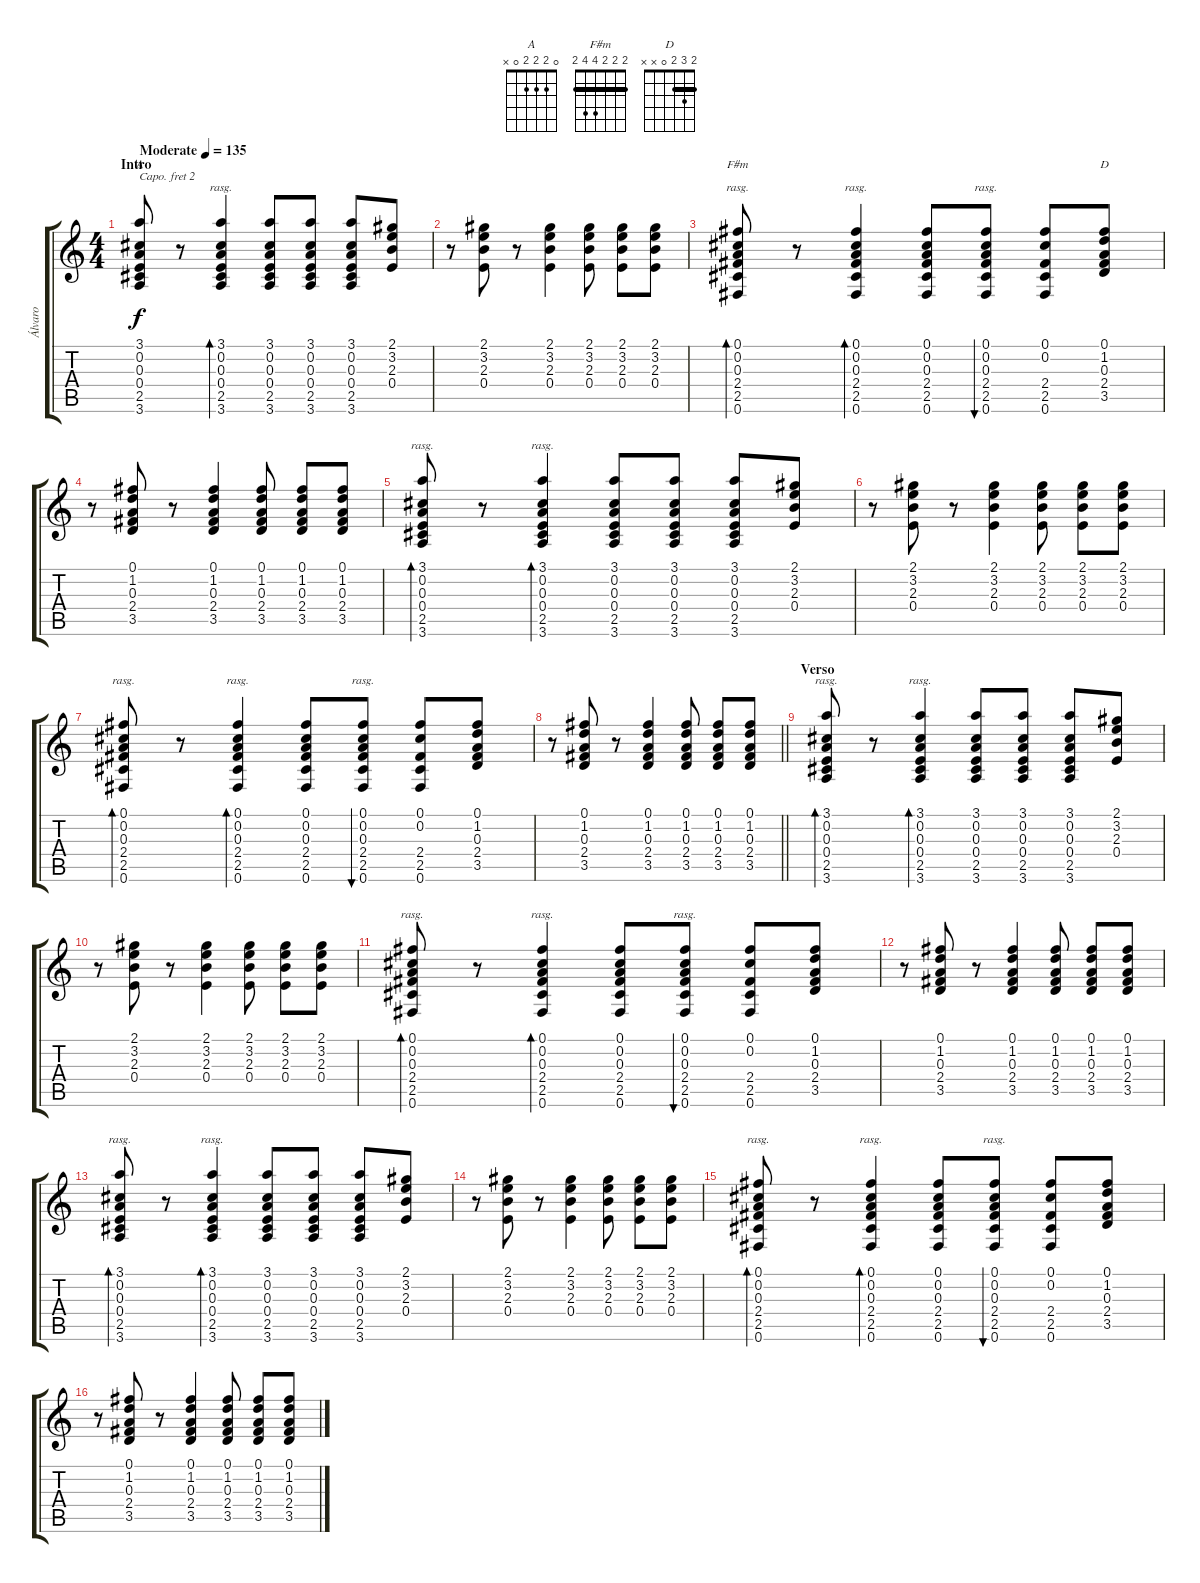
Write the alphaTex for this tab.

\track ("Álvaro" "Álvaro") {instrument acousticguitarsteel}
\staff {score tabs}
\capo 2
\tuning (E4 B3 G3 D3 A2 E2) {hide}
\chord ("A" 0 2 2 2 0 x)
\chord ("F#m" 2 2 2 4 4 2) {barre 2}
\chord ("D" 2 3 2 0 x x) {barre 2}
\ts (4 4)
\section ("" "Intro")
\tempo (135 "Moderate")
\clef g2
\ks c
(3.1 0.2 0.3 0.4 2.5 3.6).8{ch "A" dy f instrument acousticguitarsteel} r.8 (3.1 0.2 0.3 0.4 2.5 3.6).4{bd 30 rasg ii} (3.1 0.2 0.3 0.4 2.5 3.6).8 (3.1 0.2 0.3 0.4 2.5 3.6).8 (3.1 0.2 0.3 0.4 2.5 3.6).8 (2.1 3.2 2.3 0.4).8 |
r.8 (2.1 3.2 2.3 0.4).8 r.8 (2.1 3.2 2.3 0.4).4 (2.1 3.2 2.3 0.4).8 (2.1 3.2 2.3 0.4).8 (2.1 3.2 2.3 0.4).8 |
(0.1 0.2 0.3 2.4 2.5 0.6).8{bd 30 ch "F#m" rasg ii} r.8 (0.1 0.2 0.3 2.4 2.5 0.6).4{bd 30 rasg ii} (0.1 0.2 0.3 2.4 2.5 0.6).8 (0.1 0.2 0.3 2.4 2.5 0.6).8{bu 30 rasg ii} (0.1 0.2 2.4 2.5 0.6).8 (0.1 1.2 0.3 2.4 3.5).8{ch "D"} |
r.8 (0.1 1.2 0.3 2.4 3.5).8 r.8 (0.1 1.2 0.3 2.4 3.5).4 (0.1 1.2 0.3 2.4 3.5).8 (0.1 1.2 0.3 2.4 3.5).8 (0.1 1.2 0.3 2.4 3.5).8 |
(3.1 0.2 0.3 0.4 2.5 3.6).8{bd 30 rasg ii} r.8 (3.1 0.2 0.3 0.4 2.5 3.6).4{bd 30 rasg ii} (3.1 0.2 0.3 0.4 2.5 3.6).8 (3.1 0.2 0.3 0.4 2.5 3.6).8 (3.1 0.2 0.3 0.4 2.5 3.6).8 (2.1 3.2 2.3 0.4).8 |
r.8 (2.1 3.2 2.3 0.4).8 r.8 (2.1 3.2 2.3 0.4).4 (2.1 3.2 2.3 0.4).8 (2.1 3.2 2.3 0.4).8 (2.1 3.2 2.3 0.4).8 |
(0.1 0.2 0.3 2.4 2.5 0.6).8{bd 30 rasg ii} r.8 (0.1 0.2 0.3 2.4 2.5 0.6).4{bd 30 rasg ii} (0.1 0.2 0.3 2.4 2.5 0.6).8 (0.1 0.2 0.3 2.4 2.5 0.6).8{bu 30 rasg ii} (0.1 0.2 2.4 2.5 0.6).8 (0.1 1.2 0.3 2.4 3.5).8 |
\barLineRight lightlight
r.8 (0.1 1.2 0.3 2.4 3.5).8 r.8 (0.1 1.2 0.3 2.4 3.5).4 (0.1 1.2 0.3 2.4 3.5).8 (0.1 1.2 0.3 2.4 3.5).8 (0.1 1.2 0.3 2.4 3.5).8 |
\section ("" "Verso")
(3.1 0.2 0.3 0.4 2.5 3.6).8{bd 30 rasg ii} r.8 (3.1 0.2 0.3 0.4 2.5 3.6).4{bd 30 rasg ii} (3.1 0.2 0.3 0.4 2.5 3.6).8 (3.1 0.2 0.3 0.4 2.5 3.6).8 (3.1 0.2 0.3 0.4 2.5 3.6).8 (2.1 3.2 2.3 0.4).8 |
r.8 (2.1 3.2 2.3 0.4).8 r.8 (2.1 3.2 2.3 0.4).4 (2.1 3.2 2.3 0.4).8 (2.1 3.2 2.3 0.4).8 (2.1 3.2 2.3 0.4).8 |
(0.1 0.2 0.3 2.4 2.5 0.6).8{bd 30 rasg ii} r.8 (0.1 0.2 0.3 2.4 2.5 0.6).4{bd 30 rasg ii} (0.1 0.2 0.3 2.4 2.5 0.6).8 (0.1 0.2 0.3 2.4 2.5 0.6).8{bu 30 rasg ii} (0.1 0.2 2.4 2.5 0.6).8 (0.1 1.2 0.3 2.4 3.5).8 |
r.8 (0.1 1.2 0.3 2.4 3.5).8 r.8 (0.1 1.2 0.3 2.4 3.5).4 (0.1 1.2 0.3 2.4 3.5).8 (0.1 1.2 0.3 2.4 3.5).8 (0.1 1.2 0.3 2.4 3.5).8 |
(3.1 0.2 0.3 0.4 2.5 3.6).8{bd 30 rasg ii} r.8 (3.1 0.2 0.3 0.4 2.5 3.6).4{bd 30 rasg ii} (3.1 0.2 0.3 0.4 2.5 3.6).8 (3.1 0.2 0.3 0.4 2.5 3.6).8 (3.1 0.2 0.3 0.4 2.5 3.6).8 (2.1 3.2 2.3 0.4).8 |
r.8 (2.1 3.2 2.3 0.4).8 r.8 (2.1 3.2 2.3 0.4).4 (2.1 3.2 2.3 0.4).8 (2.1 3.2 2.3 0.4).8 (2.1 3.2 2.3 0.4).8 |
(0.1 0.2 0.3 2.4 2.5 0.6).8{bd 30 rasg ii} r.8 (0.1 0.2 0.3 2.4 2.5 0.6).4{bd 30 rasg ii} (0.1 0.2 0.3 2.4 2.5 0.6).8 (0.1 0.2 0.3 2.4 2.5 0.6).8{bu 30 rasg ii} (0.1 0.2 2.4 2.5 0.6).8 (0.1 1.2 0.3 2.4 3.5).8 |
r.8 (0.1 1.2 0.3 2.4 3.5).8 r.8 (0.1 1.2 0.3 2.4 3.5).4 (0.1 1.2 0.3 2.4 3.5).8 (0.1 1.2 0.3 2.4 3.5).8 (0.1 1.2 0.3 2.4 3.5).8
